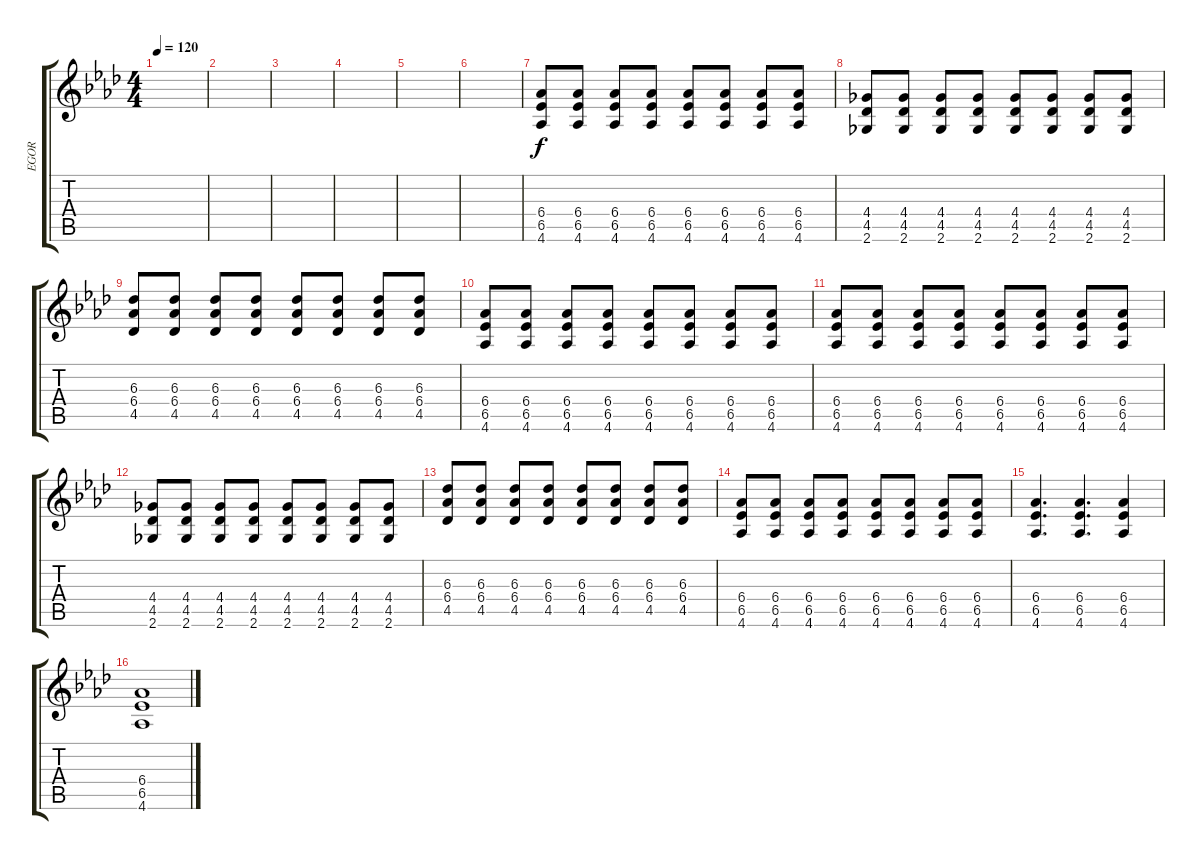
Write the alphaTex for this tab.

\track ("EGOR" "EGOR") {instrument distortionguitar}
\staff {score tabs}
\tuning (E4 B3 G3 D3 A2 E2) {hide}
\ts (4 4)
\tempo 120
\clef g2
\ks ab
|
|
|
|
|
|
(6.4 6.5 4.6).8 (6.4 6.5 4.6).8 (6.4 6.5 4.6).8 (6.4 6.5 4.6).8 (6.4 6.5 4.6).8 (6.4 6.5 4.6).8 (6.4 6.5 4.6).8 (6.4 6.5 4.6).8 |
(4.4 4.5 2.6).8 (4.4 4.5 2.6).8 (4.4 4.5 2.6).8 (4.4 4.5 2.6).8 (4.4 4.5 2.6).8 (4.4 4.5 2.6).8 (4.4 4.5 2.6).8 (4.4 4.5 2.6).8 |
(6.3 6.4 4.5).8 (6.3 6.4 4.5).8 (6.3 6.4 4.5).8 (6.3 6.4 4.5).8 (6.3 6.4 4.5).8 (6.3 6.4 4.5).8 (6.3 6.4 4.5).8 (6.3 6.4 4.5).8 |
(6.4 6.5 4.6).8 (6.4 6.5 4.6).8 (6.4 6.5 4.6).8 (6.4 6.5 4.6).8 (6.4 6.5 4.6).8 (6.4 6.5 4.6).8 (6.4 6.5 4.6).8 (6.4 6.5 4.6).8 |
(6.4 6.5 4.6).8 (6.4 6.5 4.6).8 (6.4 6.5 4.6).8 (6.4 6.5 4.6).8 (6.4 6.5 4.6).8 (6.4 6.5 4.6).8 (6.4 6.5 4.6).8 (6.4 6.5 4.6).8 |
(4.4 4.5 2.6).8 (4.4 4.5 2.6).8 (4.4 4.5 2.6).8 (4.4 4.5 2.6).8 (4.4 4.5 2.6).8 (4.4 4.5 2.6).8 (4.4 4.5 2.6).8 (4.4 4.5 2.6).8 |
(6.3 6.4 4.5).8 (6.3 6.4 4.5).8 (6.3 6.4 4.5).8 (6.3 6.4 4.5).8 (6.3 6.4 4.5).8 (6.3 6.4 4.5).8 (6.3 6.4 4.5).8 (6.3 6.4 4.5).8 |
(6.4 6.5 4.6).8 (6.4 6.5 4.6).8 (6.4 6.5 4.6).8 (6.4 6.5 4.6).8 (6.4 6.5 4.6).8 (6.4 6.5 4.6).8 (6.4 6.5 4.6).8 (6.4 6.5 4.6).8 |
(6.4 6.5 4.6).4{d} (6.4 6.5 4.6).4{d} (6.4 6.5 4.6).4 |
(6.4 6.5 4.6).1
